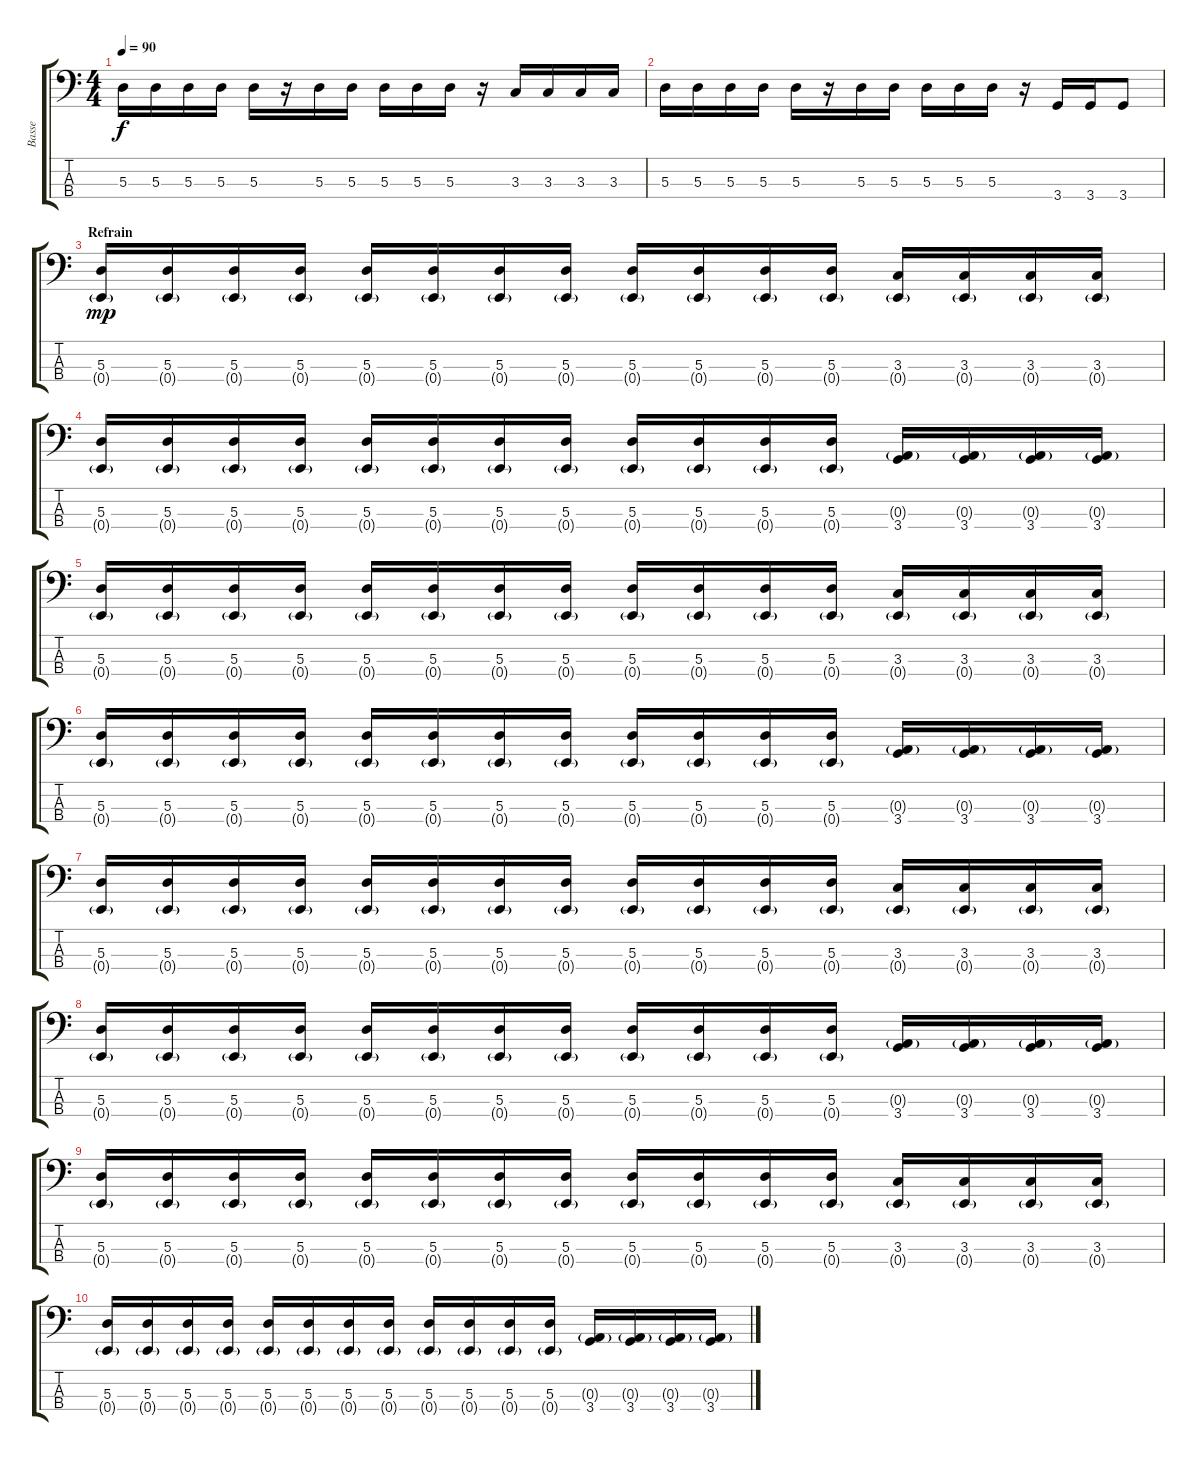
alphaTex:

\track ("Basse" "Basse") {instrument electricguitarclean}
\staff {score tabs}
\tuning (G2 D2 A1 E1) {hide}
\ts (4 4)
\tempo 90
\clef f4
\ks c
5.3.16{dy f} 5.3.16 5.3.16 5.3.16 5.3.16 r.16 5.3.16 5.3.16 5.3.16 5.3.16 5.3.16 r.16 3.3.16 3.3.16 3.3.16 3.3.16 |
5.3.16 5.3.16 5.3.16 5.3.16 5.3.16 r.16 5.3.16 5.3.16 5.3.16 5.3.16 5.3.16 r.16 3.4.16 3.4.16 3.4.8 |
\section ("" "Refrain")
(5.3 0.4{g}).16{dy mp} (5.3 0.4{g}).16 (5.3 0.4{g}).16 (5.3 0.4{g}).16 (5.3 0.4{g}).16 (5.3 0.4{g}).16 (5.3 0.4{g}).16 (5.3 0.4{g}).16 (5.3 0.4{g}).16 (5.3 0.4{g}).16 (5.3 0.4{g}).16 (5.3 0.4{g}).16 (3.3 0.4{g}).16 (3.3 0.4{g}).16 (3.3 0.4{g}).16 (3.3 0.4{g}).16 |
(5.3 0.4{g}).16 (5.3 0.4{g}).16 (5.3 0.4{g}).16 (5.3 0.4{g}).16 (5.3 0.4{g}).16 (5.3 0.4{g}).16 (5.3 0.4{g}).16 (5.3 0.4{g}).16 (5.3 0.4{g}).16 (5.3 0.4{g}).16 (5.3 0.4{g}).16 (5.3 0.4{g}).16 (0.3{g} 3.4).16 (0.3{g} 3.4).16 (0.3{g} 3.4).16 (0.3{g} 3.4).16 |
(5.3 0.4{g}).16 (5.3 0.4{g}).16 (5.3 0.4{g}).16 (5.3 0.4{g}).16 (5.3 0.4{g}).16 (5.3 0.4{g}).16 (5.3 0.4{g}).16 (5.3 0.4{g}).16 (5.3 0.4{g}).16 (5.3 0.4{g}).16 (5.3 0.4{g}).16 (5.3 0.4{g}).16 (3.3 0.4{g}).16 (3.3 0.4{g}).16 (3.3 0.4{g}).16 (3.3 0.4{g}).16 |
(5.3 0.4{g}).16 (5.3 0.4{g}).16 (5.3 0.4{g}).16 (5.3 0.4{g}).16 (5.3 0.4{g}).16 (5.3 0.4{g}).16 (5.3 0.4{g}).16 (5.3 0.4{g}).16 (5.3 0.4{g}).16 (5.3 0.4{g}).16 (5.3 0.4{g}).16 (5.3 0.4{g}).16 (0.3{g} 3.4).16 (0.3{g} 3.4).16 (0.3{g} 3.4).16 (0.3{g} 3.4).16 |
(5.3 0.4{g}).16 (5.3 0.4{g}).16 (5.3 0.4{g}).16 (5.3 0.4{g}).16 (5.3 0.4{g}).16 (5.3 0.4{g}).16 (5.3 0.4{g}).16 (5.3 0.4{g}).16 (5.3 0.4{g}).16 (5.3 0.4{g}).16 (5.3 0.4{g}).16 (5.3 0.4{g}).16 (3.3 0.4{g}).16 (3.3 0.4{g}).16 (3.3 0.4{g}).16 (3.3 0.4{g}).16 |
(5.3 0.4{g}).16 (5.3 0.4{g}).16 (5.3 0.4{g}).16 (5.3 0.4{g}).16 (5.3 0.4{g}).16 (5.3 0.4{g}).16 (5.3 0.4{g}).16 (5.3 0.4{g}).16 (5.3 0.4{g}).16 (5.3 0.4{g}).16 (5.3 0.4{g}).16 (5.3 0.4{g}).16 (0.3{g} 3.4).16 (0.3{g} 3.4).16 (0.3{g} 3.4).16 (0.3{g} 3.4).16 |
(5.3 0.4{g}).16 (5.3 0.4{g}).16 (5.3 0.4{g}).16 (5.3 0.4{g}).16 (5.3 0.4{g}).16 (5.3 0.4{g}).16 (5.3 0.4{g}).16 (5.3 0.4{g}).16 (5.3 0.4{g}).16 (5.3 0.4{g}).16 (5.3 0.4{g}).16 (5.3 0.4{g}).16 (3.3 0.4{g}).16 (3.3 0.4{g}).16 (3.3 0.4{g}).16 (3.3 0.4{g}).16 |
(5.3 0.4{g}).16 (5.3 0.4{g}).16 (5.3 0.4{g}).16 (5.3 0.4{g}).16 (5.3 0.4{g}).16 (5.3 0.4{g}).16 (5.3 0.4{g}).16 (5.3 0.4{g}).16 (5.3 0.4{g}).16 (5.3 0.4{g}).16 (5.3 0.4{g}).16 (5.3 0.4{g}).16 (0.3{g} 3.4).16 (0.3{g} 3.4).16 (0.3{g} 3.4).16 (0.3{g} 3.4).16
